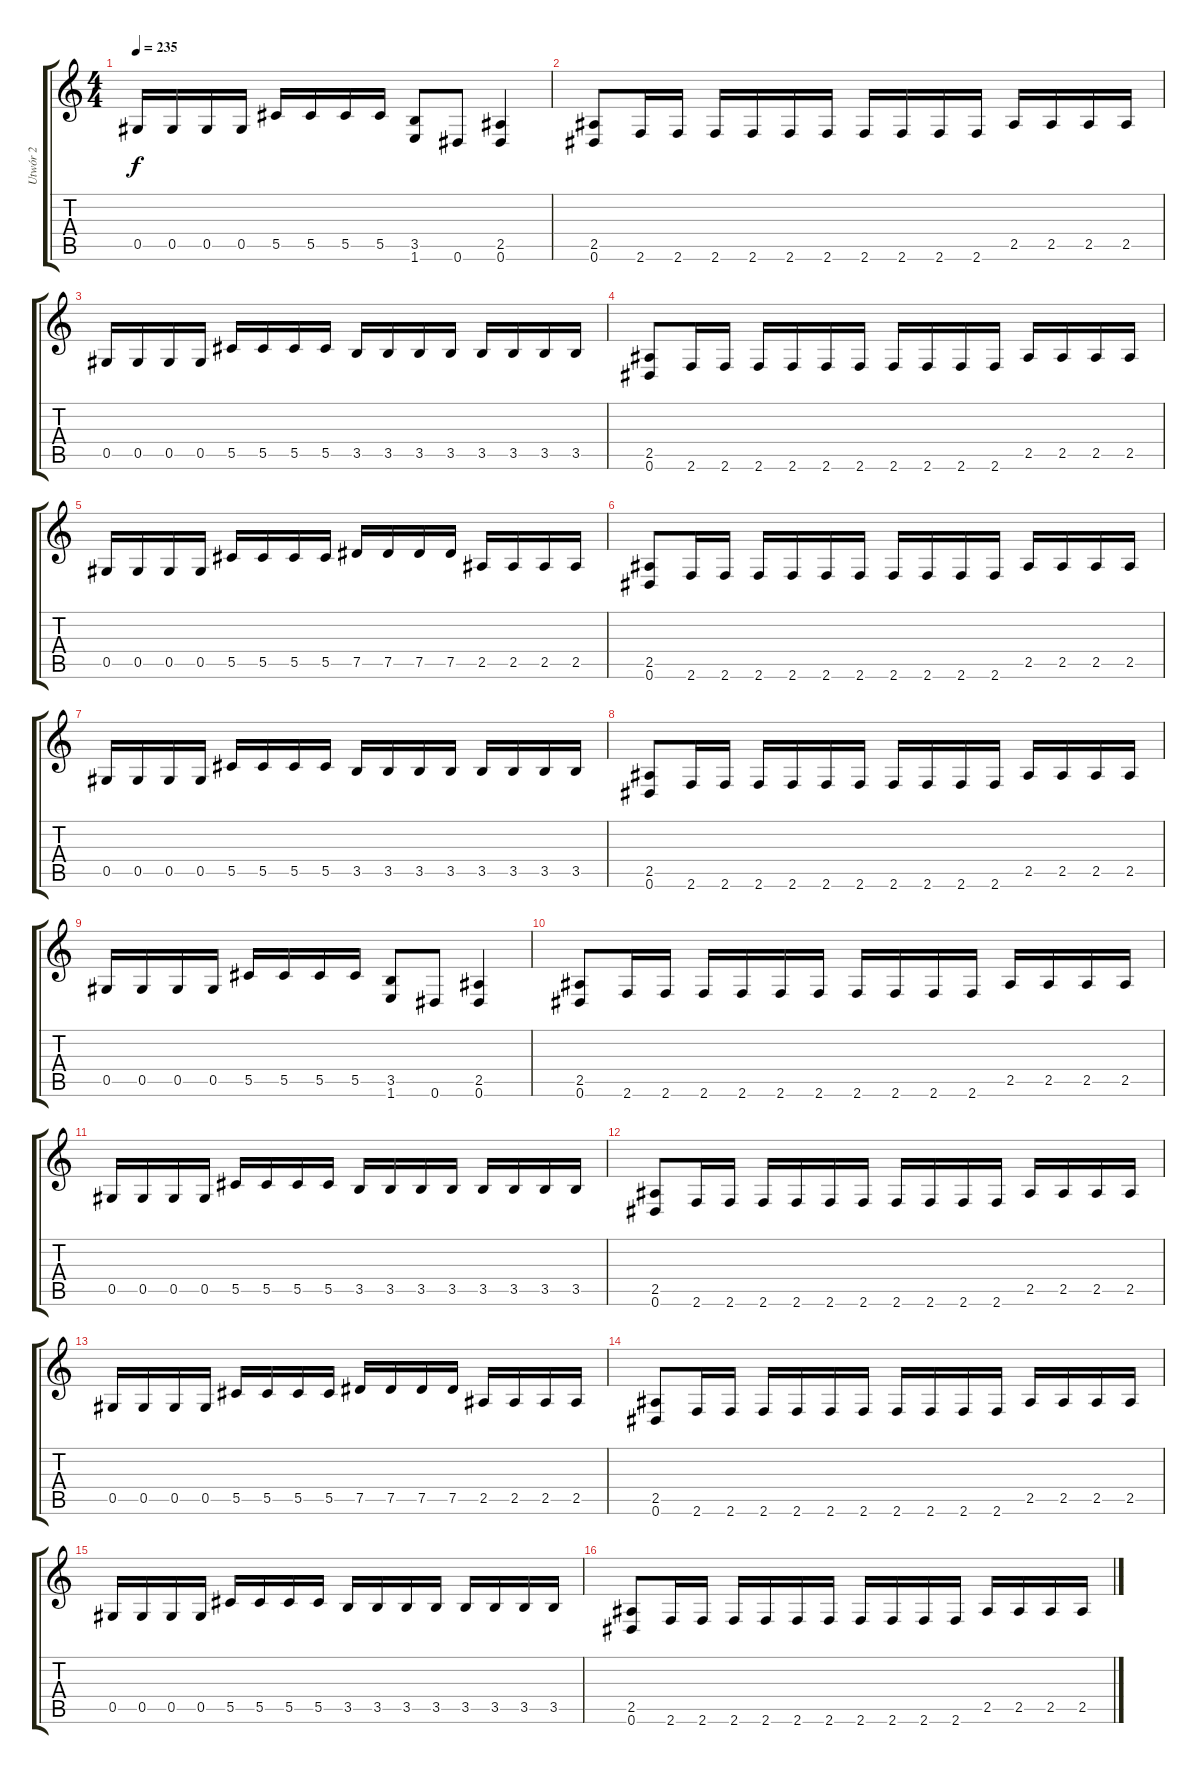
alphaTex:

\track ("Utwór 2" "Utwór 2") {instrument distortionguitar}
\staff {score tabs}
\tuning (Eb4 Bb3 Gb3 Db3 Ab2 Eb2) {hide}
\ts (4 4)
\tempo 235
\clef g2
\ks c
0.5.16{dy f} 0.5.16 0.5.16 0.5.16 5.5.16 5.5.16 5.5.16 5.5.16 (3.5 1.6).8 0.6.8 (2.5 0.6).4 |
(2.5 0.6).8 2.6.16 2.6.16 2.6.16 2.6.16 2.6.16 2.6.16 2.6.16 2.6.16 2.6.16 2.6.16 2.5.16 2.5.16 2.5.16 2.5.16 |
0.5.16 0.5.16 0.5.16 0.5.16 5.5.16 5.5.16 5.5.16 5.5.16 3.5.16 3.5.16 3.5.16 3.5.16 3.5.16 3.5.16 3.5.16 3.5.16 |
(2.5 0.6).8 2.6.16 2.6.16 2.6.16 2.6.16 2.6.16 2.6.16 2.6.16 2.6.16 2.6.16 2.6.16 2.5.16 2.5.16 2.5.16 2.5.16 |
0.5.16 0.5.16 0.5.16 0.5.16 5.5.16 5.5.16 5.5.16 5.5.16 7.5.16 7.5.16 7.5.16 7.5.16 2.5.16 2.5.16 2.5.16 2.5.16 |
(2.5 0.6).8 2.6.16 2.6.16 2.6.16 2.6.16 2.6.16 2.6.16 2.6.16 2.6.16 2.6.16 2.6.16 2.5.16 2.5.16 2.5.16 2.5.16 |
0.5.16 0.5.16 0.5.16 0.5.16 5.5.16 5.5.16 5.5.16 5.5.16 3.5.16 3.5.16 3.5.16 3.5.16 3.5.16 3.5.16 3.5.16 3.5.16 |
(2.5 0.6).8 2.6.16 2.6.16 2.6.16 2.6.16 2.6.16 2.6.16 2.6.16 2.6.16 2.6.16 2.6.16 2.5.16 2.5.16 2.5.16 2.5.16 |
0.5.16 0.5.16 0.5.16 0.5.16 5.5.16 5.5.16 5.5.16 5.5.16 (3.5 1.6).8 0.6.8 (2.5 0.6).4 |
(2.5 0.6).8 2.6.16 2.6.16 2.6.16 2.6.16 2.6.16 2.6.16 2.6.16 2.6.16 2.6.16 2.6.16 2.5.16 2.5.16 2.5.16 2.5.16 |
0.5.16 0.5.16 0.5.16 0.5.16 5.5.16 5.5.16 5.5.16 5.5.16 3.5.16 3.5.16 3.5.16 3.5.16 3.5.16 3.5.16 3.5.16 3.5.16 |
(2.5 0.6).8 2.6.16 2.6.16 2.6.16 2.6.16 2.6.16 2.6.16 2.6.16 2.6.16 2.6.16 2.6.16 2.5.16 2.5.16 2.5.16 2.5.16 |
0.5.16 0.5.16 0.5.16 0.5.16 5.5.16 5.5.16 5.5.16 5.5.16 7.5.16 7.5.16 7.5.16 7.5.16 2.5.16 2.5.16 2.5.16 2.5.16 |
(2.5 0.6).8 2.6.16 2.6.16 2.6.16 2.6.16 2.6.16 2.6.16 2.6.16 2.6.16 2.6.16 2.6.16 2.5.16 2.5.16 2.5.16 2.5.16 |
0.5.16 0.5.16 0.5.16 0.5.16 5.5.16 5.5.16 5.5.16 5.5.16 3.5.16 3.5.16 3.5.16 3.5.16 3.5.16 3.5.16 3.5.16 3.5.16 |
(2.5 0.6).8 2.6.16 2.6.16 2.6.16 2.6.16 2.6.16 2.6.16 2.6.16 2.6.16 2.6.16 2.6.16 2.5.16 2.5.16 2.5.16 2.5.16
